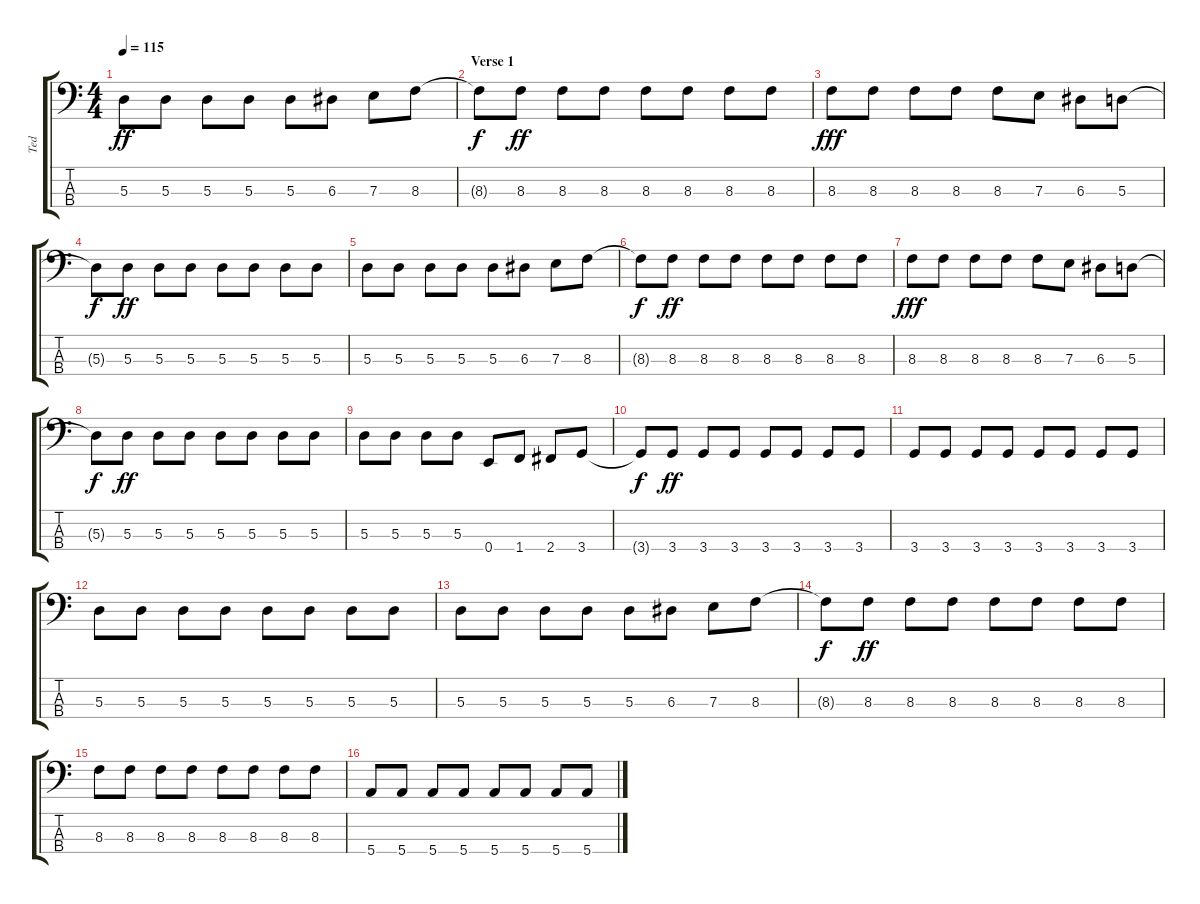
\track ("Ted" "Ted") {instrument electricbassfinger}
\staff {score tabs}
\tuning (G2 D2 A1 E1) {hide}
\ts (4 4)
\tempo 115
\clef f4
\ks c
5.3.8{dy ff} 5.3.8 5.3.8 5.3.8 5.3.8 6.3.8 7.3.8 8.3.8 |
\section ("" "Verse 1")
8.3{t}.8{dy f} 8.3.8{dy ff} 8.3.8 8.3.8 8.3.8 8.3.8 8.3.8 8.3.8 |
8.3.8{dy fff} 8.3.8 8.3.8 8.3.8 8.3.8 7.3.8 6.3.8 5.3.8 |
5.3{t}.8{dy f} 5.3.8{dy ff} 5.3.8 5.3.8 5.3.8 5.3.8 5.3.8 5.3.8 |
5.3.8 5.3.8 5.3.8 5.3.8 5.3.8 6.3.8 7.3.8 8.3.8 |
8.3{t}.8{dy f} 8.3.8{dy ff} 8.3.8 8.3.8 8.3.8 8.3.8 8.3.8 8.3.8 |
8.3.8{dy fff} 8.3.8 8.3.8 8.3.8 8.3.8 7.3.8 6.3.8 5.3.8 |
5.3{t}.8{dy f} 5.3.8{dy ff} 5.3.8 5.3.8 5.3.8 5.3.8 5.3.8 5.3.8 |
5.3.8 5.3.8 5.3.8 5.3.8 0.4.8 1.4.8 2.4.8 3.4.8 |
3.4{t}.8{dy f} 3.4.8{dy ff} 3.4.8 3.4.8 3.4.8 3.4.8 3.4.8 3.4.8 |
3.4.8 3.4.8 3.4.8 3.4.8 3.4.8 3.4.8 3.4.8 3.4.8 |
5.3.8 5.3.8 5.3.8 5.3.8 5.3.8 5.3.8 5.3.8 5.3.8 |
5.3.8 5.3.8 5.3.8 5.3.8 5.3.8 6.3.8 7.3.8 8.3.8 |
8.3{t}.8{dy f} 8.3.8{dy ff} 8.3.8 8.3.8 8.3.8 8.3.8 8.3.8 8.3.8 |
8.3.8 8.3.8 8.3.8 8.3.8 8.3.8 8.3.8 8.3.8 8.3.8 |
5.4.8 5.4.8 5.4.8 5.4.8 5.4.8 5.4.8 5.4.8 5.4.8
